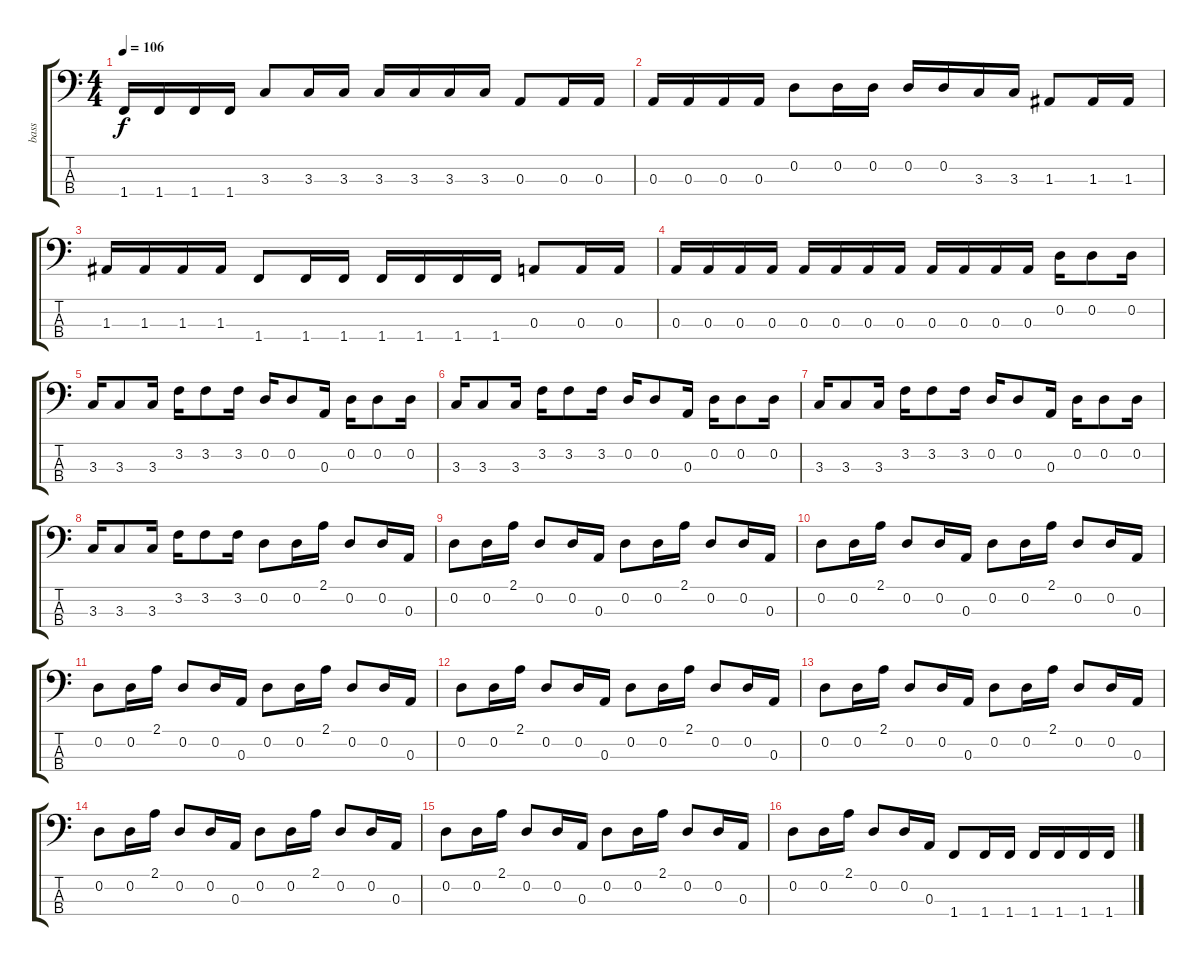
\track ("bass" "bass") {instrument electricbassfinger}
\staff {score tabs}
\tuning (G2 D2 A1 E1) {hide}
\ts (4 4)
\tempo 106
\clef f4
\ks c
1.4.16{dy f} 1.4.16 1.4.16 1.4.16 3.3.8 3.3.16 3.3.16 3.3.16 3.3.16 3.3.16 3.3.16 0.3.8 0.3.16 0.3.16 |
0.3.16 0.3.16 0.3.16 0.3.16 0.2.8 0.2.16 0.2.16 0.2.16 0.2.16 3.3.16 3.3.16 1.3.8 1.3.16 1.3.16 |
1.3.16 1.3.16 1.3.16 1.3.16 1.4.8 1.4.16 1.4.16 1.4.16 1.4.16 1.4.16 1.4.16 0.3.8 0.3.16 0.3.16 |
0.3.16 0.3.16 0.3.16 0.3.16 0.3.16 0.3.16 0.3.16 0.3.16 0.3.16 0.3.16 0.3.16 0.3.16 0.2.16 0.2.8 0.2.16 |
3.3.16 3.3.8 3.3.16 3.2.16 3.2.8 3.2.16 0.2.16 0.2.8 0.3.16 0.2.16 0.2.8 0.2.16 |
3.3.16 3.3.8 3.3.16 3.2.16 3.2.8 3.2.16 0.2.16 0.2.8 0.3.16 0.2.16 0.2.8 0.2.16 |
3.3.16 3.3.8 3.3.16 3.2.16 3.2.8 3.2.16 0.2.16 0.2.8 0.3.16 0.2.16 0.2.8 0.2.16 |
3.3.16 3.3.8 3.3.16 3.2.16 3.2.8 3.2.16 0.2.8 0.2.16 2.1.16 0.2.8 0.2.16 0.3.16 |
0.2.8 0.2.16 2.1.16 0.2.8 0.2.16 0.3.16 0.2.8 0.2.16 2.1.16 0.2.8 0.2.16 0.3.16 |
0.2.8 0.2.16 2.1.16 0.2.8 0.2.16 0.3.16 0.2.8 0.2.16 2.1.16 0.2.8 0.2.16 0.3.16 |
0.2.8 0.2.16 2.1.16 0.2.8 0.2.16 0.3.16 0.2.8 0.2.16 2.1.16 0.2.8 0.2.16 0.3.16 |
0.2.8 0.2.16 2.1.16 0.2.8 0.2.16 0.3.16 0.2.8 0.2.16 2.1.16 0.2.8 0.2.16 0.3.16 |
0.2.8 0.2.16 2.1.16 0.2.8 0.2.16 0.3.16 0.2.8 0.2.16 2.1.16 0.2.8 0.2.16 0.3.16 |
0.2.8 0.2.16 2.1.16 0.2.8 0.2.16 0.3.16 0.2.8 0.2.16 2.1.16 0.2.8 0.2.16 0.3.16 |
0.2.8 0.2.16 2.1.16 0.2.8 0.2.16 0.3.16 0.2.8 0.2.16 2.1.16 0.2.8 0.2.16 0.3.16 |
0.2.8 0.2.16 2.1.16 0.2.8 0.2.16 0.3.16 1.4.8 1.4.16 1.4.16 1.4.16 1.4.16 1.4.16 1.4.16
